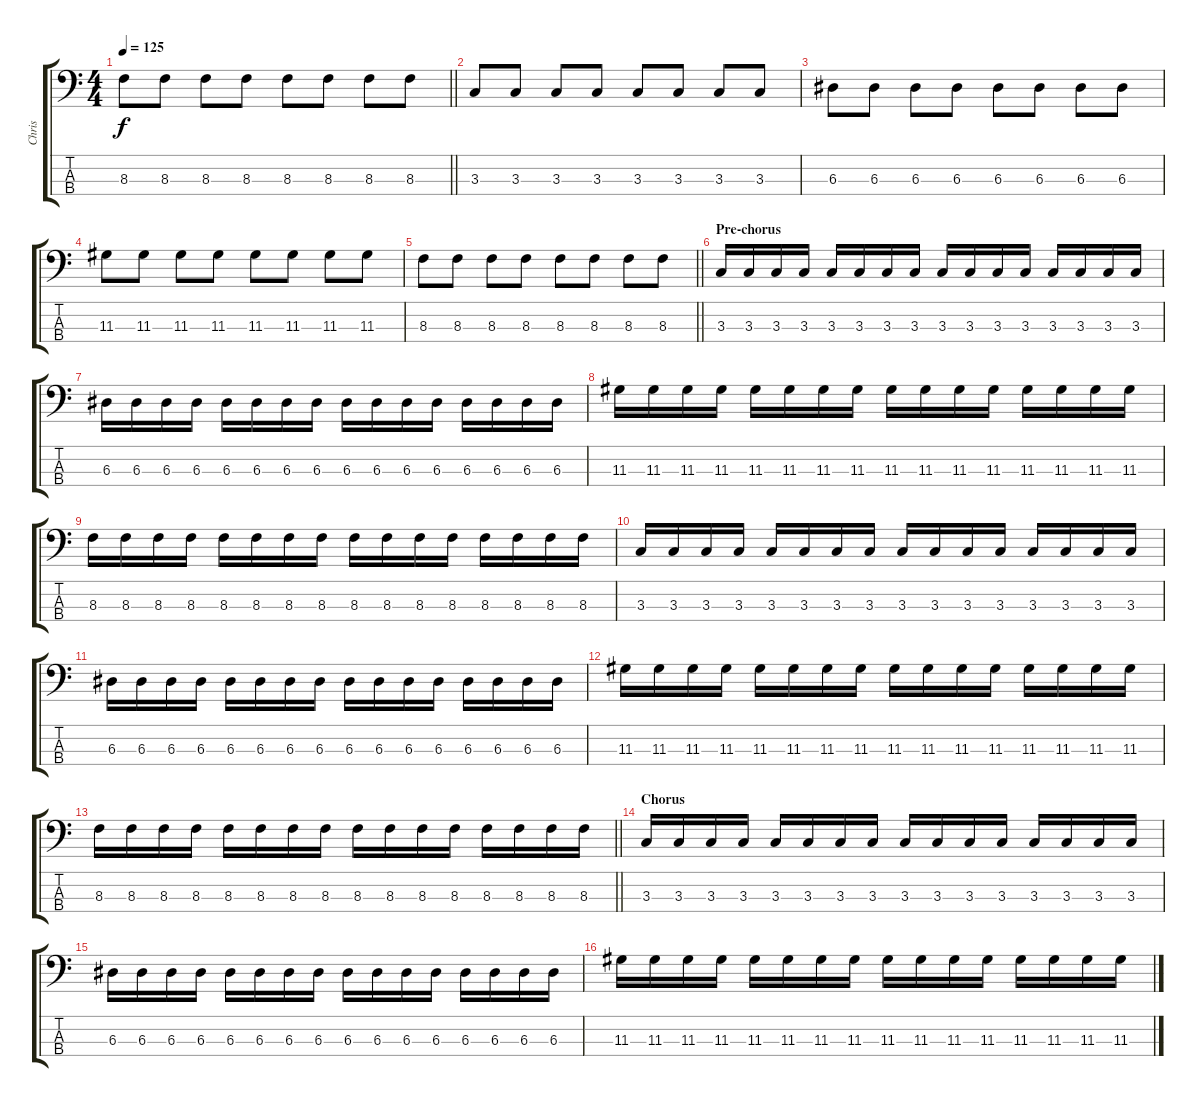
\track ("Chris" "Chris") {instrument electricbasspick}
\staff {score tabs}
\tuning (G2 D2 A1 E1) {hide}
\ts (4 4)
\tempo 125
\clef f4
\barLineRight lightlight
\ks c
8.3.8{dy f} 8.3.8 8.3.8 8.3.8 8.3.8 8.3.8 8.3.8 8.3.8 |
3.3.8 3.3.8 3.3.8 3.3.8 3.3.8 3.3.8 3.3.8 3.3.8 |
6.3.8 6.3.8 6.3.8 6.3.8 6.3.8 6.3.8 6.3.8 6.3.8 |
11.3.8 11.3.8 11.3.8 11.3.8 11.3.8 11.3.8 11.3.8 11.3.8 |
\barLineRight lightlight
8.3.8 8.3.8 8.3.8 8.3.8 8.3.8 8.3.8 8.3.8 8.3.8 |
\section ("" "Pre-chorus")
3.3.16 3.3.16 3.3.16 3.3.16 3.3.16 3.3.16 3.3.16 3.3.16 3.3.16 3.3.16 3.3.16 3.3.16 3.3.16 3.3.16 3.3.16 3.3.16 |
6.3.16 6.3.16 6.3.16 6.3.16 6.3.16 6.3.16 6.3.16 6.3.16 6.3.16 6.3.16 6.3.16 6.3.16 6.3.16 6.3.16 6.3.16 6.3.16 |
11.3.16 11.3.16 11.3.16 11.3.16 11.3.16 11.3.16 11.3.16 11.3.16 11.3.16 11.3.16 11.3.16 11.3.16 11.3.16 11.3.16 11.3.16 11.3.16 |
8.3.16 8.3.16 8.3.16 8.3.16 8.3.16 8.3.16 8.3.16 8.3.16 8.3.16 8.3.16 8.3.16 8.3.16 8.3.16 8.3.16 8.3.16 8.3.16 |
3.3.16 3.3.16 3.3.16 3.3.16 3.3.16 3.3.16 3.3.16 3.3.16 3.3.16 3.3.16 3.3.16 3.3.16 3.3.16 3.3.16 3.3.16 3.3.16 |
6.3.16 6.3.16 6.3.16 6.3.16 6.3.16 6.3.16 6.3.16 6.3.16 6.3.16 6.3.16 6.3.16 6.3.16 6.3.16 6.3.16 6.3.16 6.3.16 |
11.3.16 11.3.16 11.3.16 11.3.16 11.3.16 11.3.16 11.3.16 11.3.16 11.3.16 11.3.16 11.3.16 11.3.16 11.3.16 11.3.16 11.3.16 11.3.16 |
\barLineRight lightlight
8.3.16 8.3.16 8.3.16 8.3.16 8.3.16 8.3.16 8.3.16 8.3.16 8.3.16 8.3.16 8.3.16 8.3.16 8.3.16 8.3.16 8.3.16 8.3.16 |
\section ("" "Chorus")
3.3.16 3.3.16 3.3.16 3.3.16 3.3.16 3.3.16 3.3.16 3.3.16 3.3.16 3.3.16 3.3.16 3.3.16 3.3.16 3.3.16 3.3.16 3.3.16 |
6.3.16 6.3.16 6.3.16 6.3.16 6.3.16 6.3.16 6.3.16 6.3.16 6.3.16 6.3.16 6.3.16 6.3.16 6.3.16 6.3.16 6.3.16 6.3.16 |
11.3.16 11.3.16 11.3.16 11.3.16 11.3.16 11.3.16 11.3.16 11.3.16 11.3.16 11.3.16 11.3.16 11.3.16 11.3.16 11.3.16 11.3.16 11.3.16
